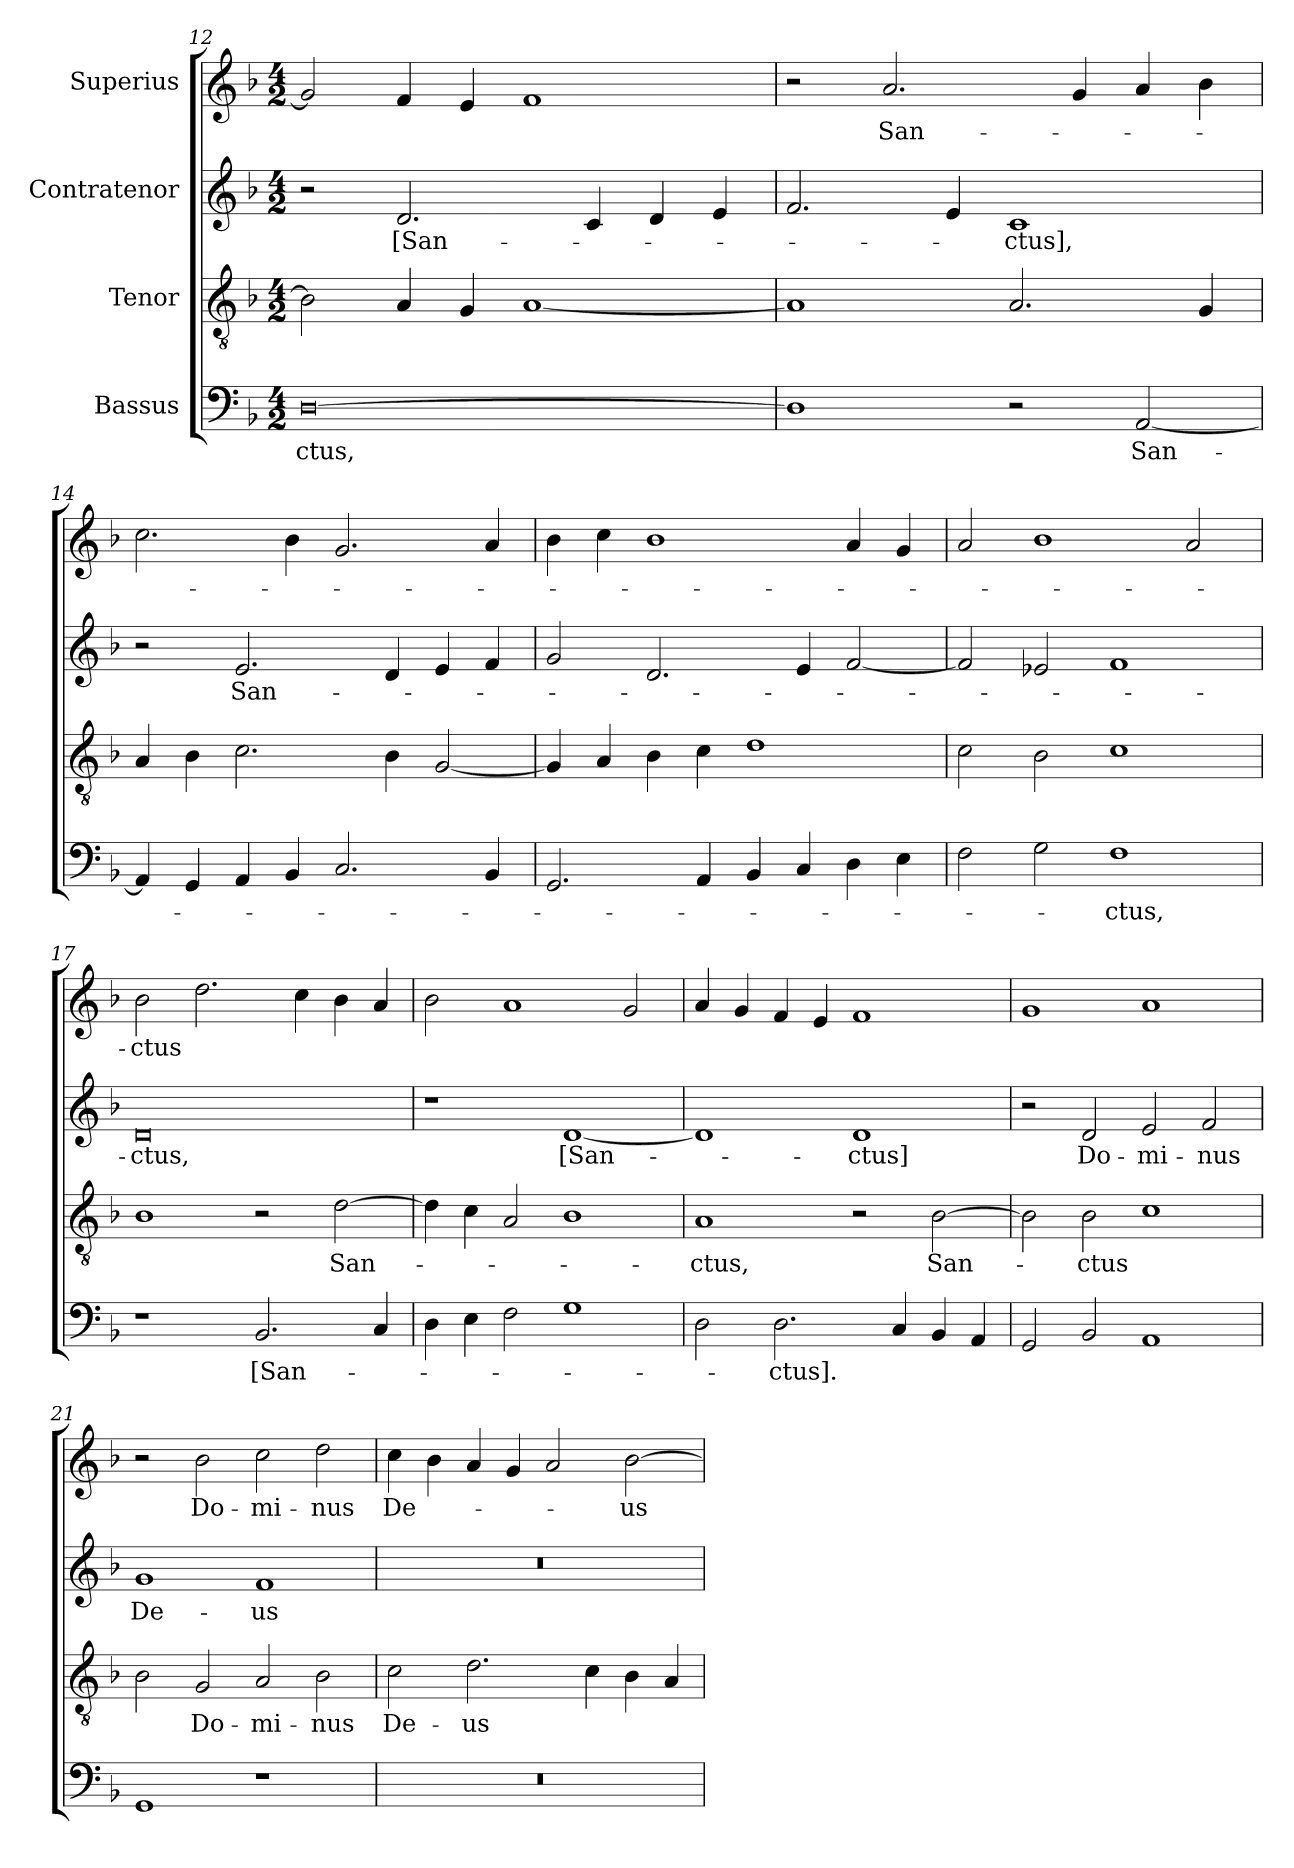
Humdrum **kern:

**kern	**text	**kern	**text	**kern	**text	**kern	**text
*part4	*part4	*part3	*part3	*part2	*part2	*part1	*part1
*staff4	*staff4	*staff3	*staff3	*staff2	*staff2	*staff1	*staff1
*I"Bassus	*	*I"Tenor	*	*I"Contratenor	*	*I"Superius	*
*clefF4	*	*clefGv2	*	*clefG2	*	*clefG2	*
*k[b-]	*	*k[b-]	*	*k[b-]	*	*k[b-]	*
*M4/2	*	*M4/2	*	*M4/2	*	*M4/2	*
=12	=12	=12	=12	=12	=12	=12	=12
[0D\	-ctus,	2B-\]	.	2r	.	2g/]	.
.	.	4A/	.	2.d/	[San-	4f/	.
.	.	4G/	.	.	.	4e/	.
.	.	[1A/	.	.	.	1f/	.
.	.	.	.	4c/	.	.	.
.	.	.	.	4d/	.	.	.
.	.	.	.	4e/	.	.	.
=13	=13	=13	=13	=13	=13	=13	=13
1D\]	.	1A/]	.	2.f/	.	2r	.
.	.	.	.	.	.	2.a/	San-
.	.	.	.	4e/	.	.	.
2r	.	2.A/	.	1c/	-ctus],	.	.
.	.	.	.	.	.	4g/	.
[2AA/	San-	.	.	.	.	4a/	.
.	.	4G/	.	.	.	4b-\	.
=14	=14	=14	=14	=14	=14	=14	=14
4AA/]	.	4A/	.	2r	.	2.cc\	.
4GG/	.	4B-\	.	.	.	.	.
4AA/	.	2.c\	.	2.e/	San-	.	.
4BB-/	.	.	.	.	.	4b-\	.
2.C/	.	.	.	.	.	2.g/	.
.	.	4B-\	.	4d/	.	.	.
.	.	[2G/	.	4e/	.	.	.
4BB-/	.	.	.	4f/	.	4a/	.
=15	=15	=15	=15	=15	=15	=15	=15
2.GG/	.	4G/]	.	2g/	.	4b-\	.
.	.	4A/	.	.	.	4cc\	.
.	.	4B-\	.	2.d/	.	1b-\	.
4AA/	.	4c\	.	.	.	.	.
4BB-/	.	1d\	.	.	.	.	.
4C/	.	.	.	4e/	.	.	.
4D\	.	.	.	[2f/	.	4a/	.
4E\	.	.	.	.	.	4g/	.
=16	=16	=16	=16	=16	=16	=16	=16
2F\	.	2c\	.	2f/]	.	2a/	.
2G\	.	2B-\	.	2e-X/	.	1b-\	.
1F\	-ctus,	1c\	.	1f/	.	.	.
.	.	.	.	.	.	2a/	.
=17	=17	=17	=17	=17	=17	=17	=17
1r	.	1B-\	.	0d/	-ctus,	2b-\	-ctus
.	.	.	.	.	.	2.dd\	.
2.BB-/	[San-	2r	.	.	.	.	.
.	.	.	.	.	.	4cc\	.
.	.	[2d\	San-	.	.	4b-\	.
4C/	.	.	.	.	.	4a/	.
=18	=18	=18	=18	=18	=18	=18	=18
4D\	.	4d\]	.	1r	.	2b-\	.
4E\	.	4c\	.	.	.	.	.
2F\	.	2A/	.	.	.	1a/	.
1G\	.	1B-\	.	[1d/	[San-	.	.
.	.	.	.	.	.	2g/	.
=19	=19	=19	=19	=19	=19	=19	=19
2D\	.	1A/	-ctus,	1d/]	.	4a/	.
.	.	.	.	.	.	4g/	.
2.D\	-ctus].	.	.	.	.	4f/	.
.	.	.	.	.	.	4e/	.
.	.	2r	.	1d/	-ctus]	1f/	.
4C/	.	.	.	.	.	.	.
4BB-/	.	[2B-\	San-	.	.	.	.
4AA/	.	.	.	.	.	.	.
=20	=20	=20	=20	=20	=20	=20	=20
2GG/	.	2B-\]	.	2r	.	1g/	.
2BB-/	.	2B-\	-ctus	2d/	Do-	.	.
1AA/	.	1c\	.	2e/	-mi-	1a/	.
.	.	.	.	2f/	-nus	.	.
=21	=21	=21	=21	=21	=21	=21	=21
1GG/	.	2B-\	.	1g/	De-	2r	.
.	.	2G/	Do-	.	.	2b-\	Do-
1r	.	2A/	-mi-	1f/	-us	2cc\	-mi-
.	.	2B-\	-nus	.	.	2dd\	-nus
=22	=22	=22	=22	=22	=22	=22	=22
0r	.	2c\	De-	0r	.	4cc\	De-
.	.	.	.	.	.	4b-\	.
.	.	2.d\	-us	.	.	4a/	.
.	.	.	.	.	.	4g/	.
.	.	.	.	.	.	2a/	.
.	.	4c\	.	.	.	.	.
.	.	4B-\	.	.	.	[2b-\	-us
.	.	4A/	.	.	.	.	.
=	=	=	=	=	=	=	=
*-	*-	*-	*-	*-	*-	*-	*-
